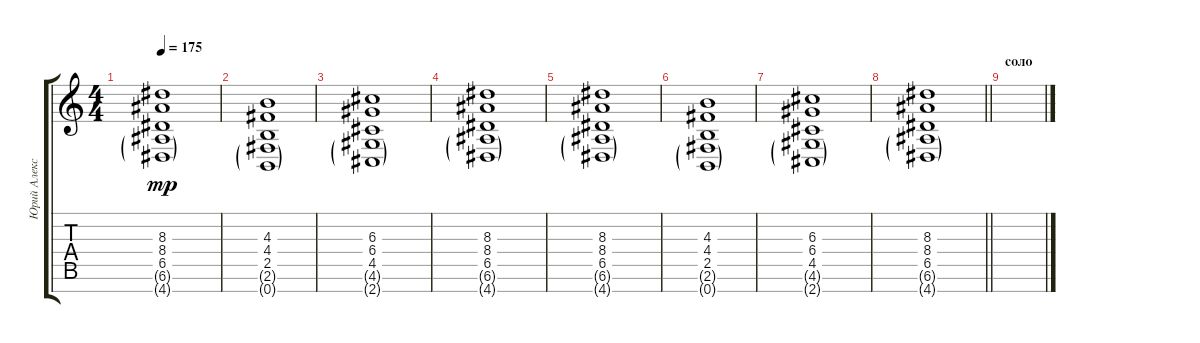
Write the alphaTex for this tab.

\track ("Юрий Алексеев" "Юрий Алекс") {instrument distortionguitar}
\staff {score tabs}
\tuning (E4 B3 G3 D3 A2 E2 B1) {hide}
\ts (4 4)
\tempo 175
\clef g2
\ks c
(8.3 8.4 6.5 6.6{g} 4.7{g}).1{dy mp} |
(4.3 4.4 2.5 2.6{g} 0.7{g}).1 |
(6.3 6.4 4.5 4.6{g} 2.7{g}).1 |
(8.3 8.4 6.5 6.6{g} 4.7{g}).1 |
(8.3 8.4 6.5 6.6{g} 4.7{g}).1 |
(4.3 4.4 2.5 2.6{g} 0.7{g}).1 |
(6.3 6.4 4.5 4.6{g} 2.7{g}).1 |
\barLineRight lightlight
(8.3 8.4 6.5 6.6{g} 4.7{g}).1 |
\section ("" "соло")
